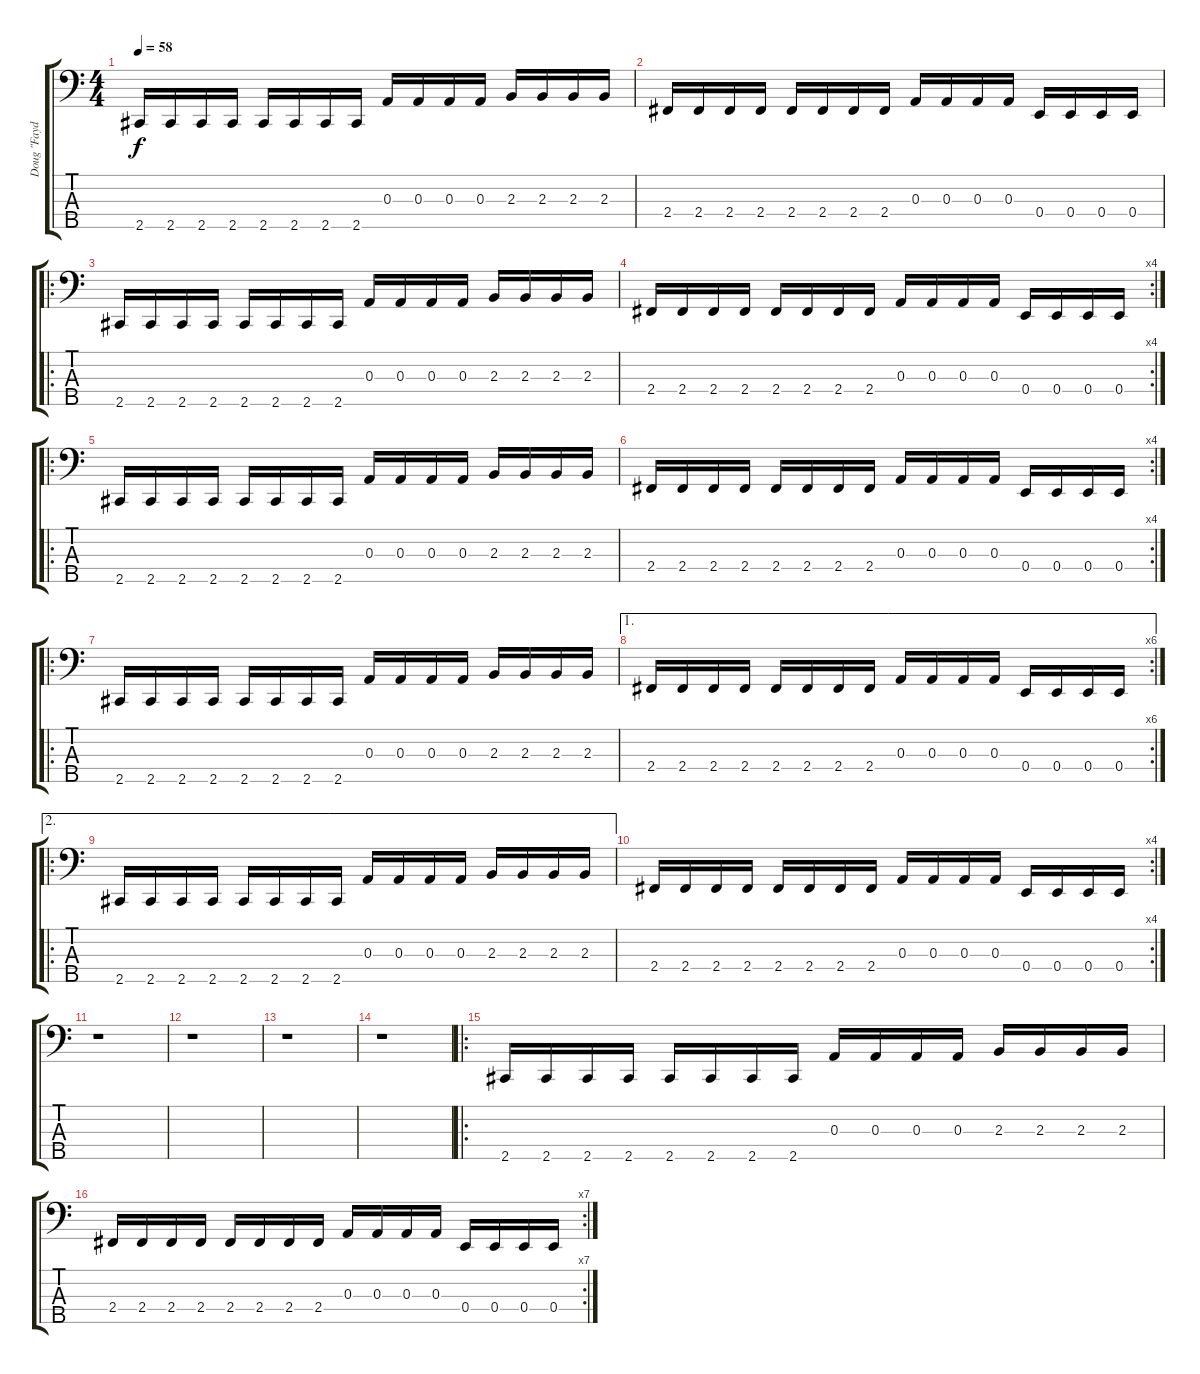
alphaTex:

\track ("Doug \"Faydoe\" Miller " "Doug \"Fayd") {instrument electricbassfinger}
\staff {score tabs}
\tuning (G2 D2 A1 E1 B0) {hide}
\ts (4 4)
\tempo 58
\clef f4
\ks c
2.5.16{dy f instrument electricbassfinger} 2.5.16 2.5.16 2.5.16 2.5.16 2.5.16 2.5.16 2.5.16 0.3.16 0.3.16 0.3.16 0.3.16 2.3.16 2.3.16 2.3.16 2.3.16 |
2.4.16 2.4.16 2.4.16 2.4.16 2.4.16 2.4.16 2.4.16 2.4.16 0.3.16 0.3.16 0.3.16 0.3.16 0.4.16 0.4.16 0.4.16 0.4.16 |
\ro
2.5.16 2.5.16 2.5.16 2.5.16 2.5.16 2.5.16 2.5.16 2.5.16 0.3.16 0.3.16 0.3.16 0.3.16 2.3.16 2.3.16 2.3.16 2.3.16 |
\rc 4
2.4.16 2.4.16 2.4.16 2.4.16 2.4.16 2.4.16 2.4.16 2.4.16 0.3.16 0.3.16 0.3.16 0.3.16 0.4.16 0.4.16 0.4.16 0.4.16 |
\ro
2.5.16 2.5.16 2.5.16 2.5.16 2.5.16 2.5.16 2.5.16 2.5.16 0.3.16 0.3.16 0.3.16 0.3.16 2.3.16 2.3.16 2.3.16 2.3.16 |
\rc 4
2.4.16 2.4.16 2.4.16 2.4.16 2.4.16 2.4.16 2.4.16 2.4.16 0.3.16 0.3.16 0.3.16 0.3.16 0.4.16 0.4.16 0.4.16 0.4.16 |
\ro
2.5.16 2.5.16 2.5.16 2.5.16 2.5.16 2.5.16 2.5.16 2.5.16 0.3.16 0.3.16 0.3.16 0.3.16 2.3.16 2.3.16 2.3.16 2.3.16 |
\ae 1
\rc 6
2.4.16 2.4.16 2.4.16 2.4.16 2.4.16 2.4.16 2.4.16 2.4.16 0.3.16 0.3.16 0.3.16 0.3.16 0.4.16 0.4.16 0.4.16 0.4.16 |
\ae 2
\ro
2.5.16 2.5.16 2.5.16 2.5.16 2.5.16 2.5.16 2.5.16 2.5.16 0.3.16 0.3.16 0.3.16 0.3.16 2.3.16 2.3.16 2.3.16 2.3.16 |
\rc 4
2.4.16 2.4.16 2.4.16 2.4.16 2.4.16 2.4.16 2.4.16 2.4.16 0.3.16 0.3.16 0.3.16 0.3.16 0.4.16 0.4.16 0.4.16 0.4.16 |
r.1 |
r.1 |
r.1 |
r.1 |
\ro
2.5.16 2.5.16 2.5.16 2.5.16 2.5.16 2.5.16 2.5.16 2.5.16 0.3.16 0.3.16 0.3.16 0.3.16 2.3.16 2.3.16 2.3.16 2.3.16 |
\rc 7
2.4.16 2.4.16 2.4.16 2.4.16 2.4.16 2.4.16 2.4.16 2.4.16 0.3.16 0.3.16 0.3.16 0.3.16 0.4.16 0.4.16 0.4.16 0.4.16
